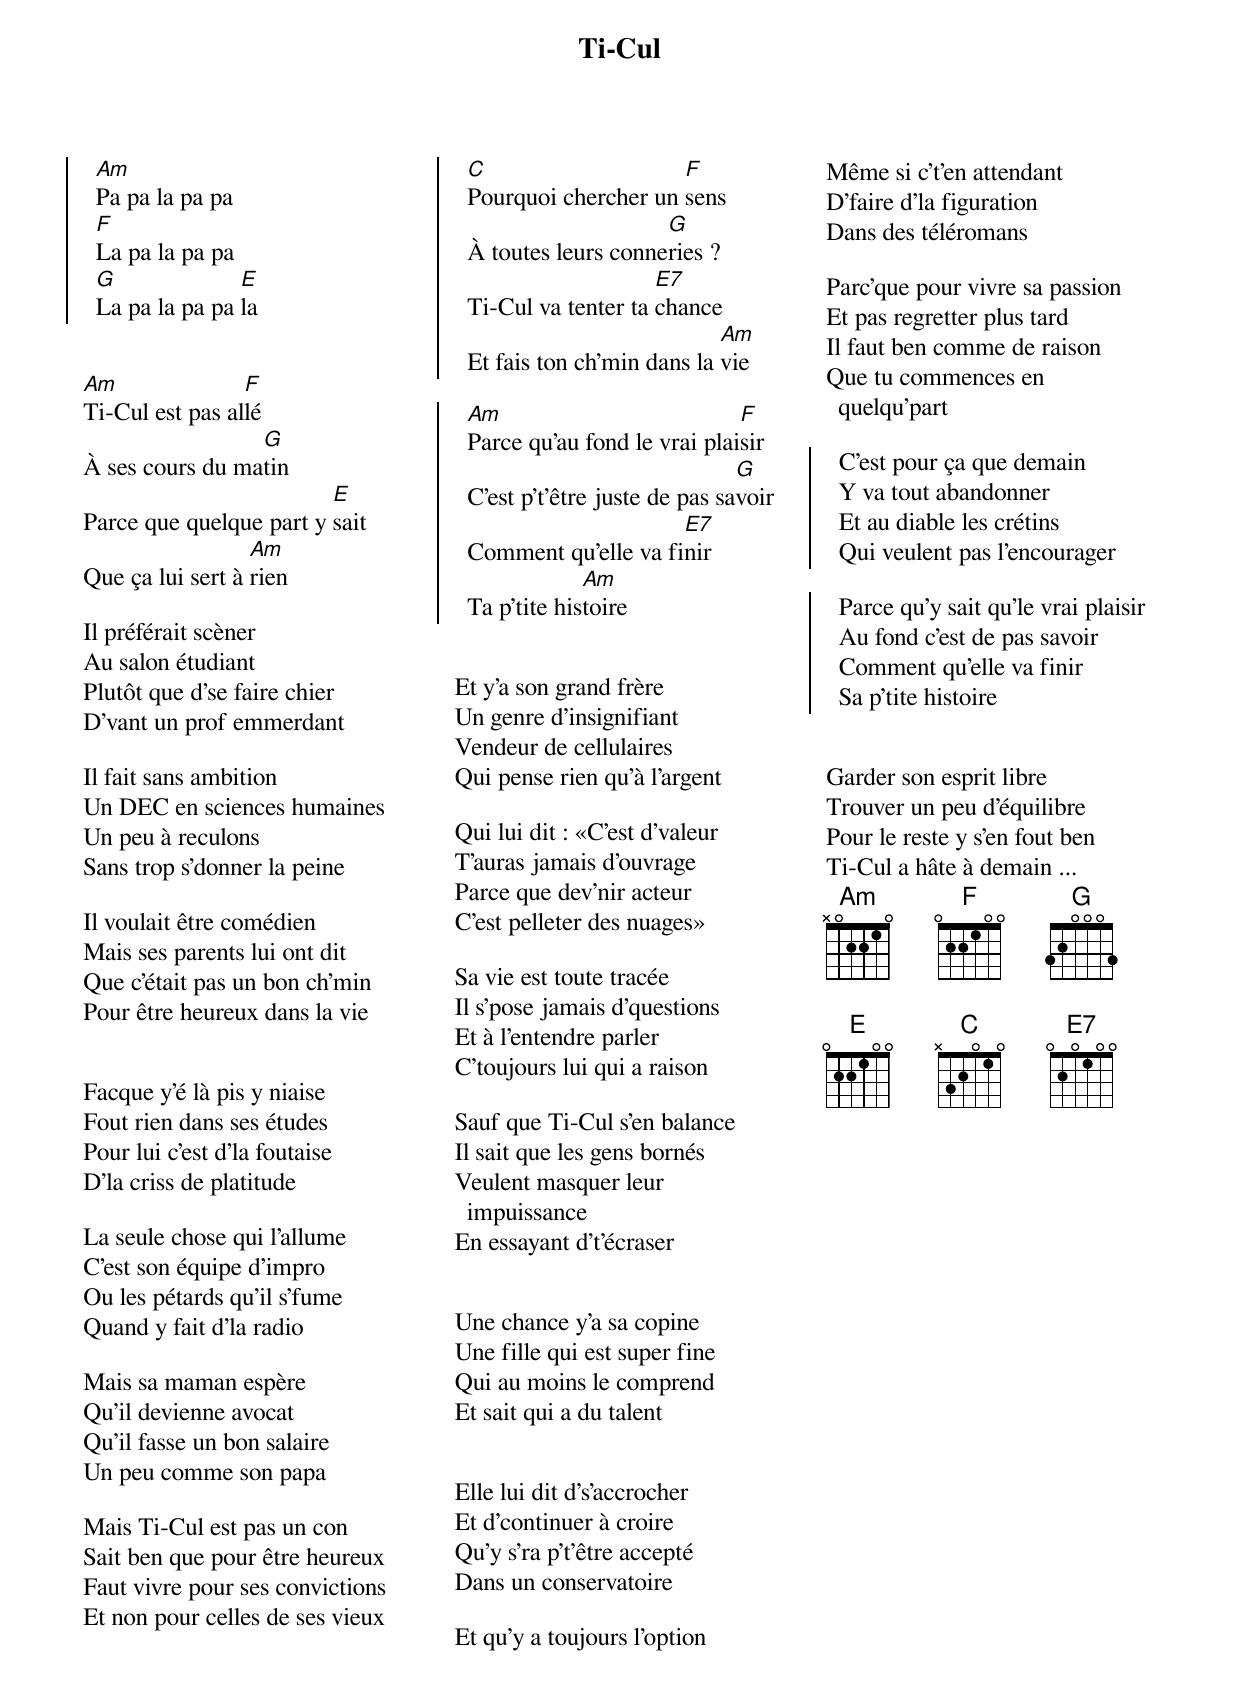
{title: Ti-Cul}
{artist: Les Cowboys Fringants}
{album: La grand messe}
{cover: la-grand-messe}
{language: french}
{columns: 3}
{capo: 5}
{define: Am frets X 0 2 2 1 0}
{define: F base-fret 1 frets 0 2 2 1 0 0}
{define: G frets 3 2 0 0 0 3}
{define: E frets 0 2 2 1 0 0}
{define: C frets X 3 2 0 1 0}
{define: E7 frets 0 2 0 1 0 0}

{start_of_chorus}
  [Am]Pa pa la pa pa
  [F]La pa la pa pa
  [G]La pa la pa pa [E]la
{end_of_chorus}


[Am]Ti-Cul est pas al[F]lé
À ses cours du ma[G]tin
Parce que quelque part y [E]sait
Que ça lui sert à [Am]rien

Il préférait scèner
Au salon étudiant
Plutôt que d'se faire chier
D'vant un prof emmerdant

Il fait sans ambition
Un DEC en sciences humaines
Un peu à reculons
Sans trop s'donner la peine

Il voulait être comédien
Mais ses parents lui ont dit
Que c'était pas un bon ch'min
Pour être heureux dans la vie


Facque y'é là pis y niaise
Fout rien dans ses études
Pour lui c'est d'la foutaise
D'la criss de platitude

La seule chose qui l'allume
C'est son équipe d'impro
Ou les pétards qu'il s'fume
Quand y fait d'la radio

Mais sa maman espère
Qu'il devienne avocat
Qu'il fasse un bon salaire
Un peu comme son papa

Mais Ti-Cul est pas un con
Sait ben que pour être heureux
Faut vivre pour ses convictions
Et non pour celles de ses vieux

{start_of_chorus}
  [C]Pourquoi chercher un [F]sens
  À toutes leurs conne[G]ries ?
  Ti-Cul va tenter ta [E7]chance
  Et fais ton ch'min dans la [Am]vie
{end_of_chorus}

{start_of_chorus}
  [Am]Parce qu'au fond le vrai plai[F]sir
  C'est p't'être juste de pas sa[G]voir
  Comment qu'elle va fi[E7]nir
  Ta p'tite his[Am]toire
{end_of_chorus}


Et y'a son grand frère
Un genre d'insignifiant
Vendeur de cellulaires
Qui pense rien qu'à l'argent

Qui lui dit : «C'est d'valeur
T'auras jamais d'ouvrage
Parce que dev'nir acteur
C'est pelleter des nuages»

Sa vie est toute tracée
Il s'pose jamais d'questions
Et à l'entendre parler
C'toujours lui qui a raison

Sauf que Ti-Cul s'en balance
Il sait que les gens bornés
Veulent masquer leur impuissance
En essayant d't'écraser


Une chance y'a sa copine
Une fille qui est super fine
Qui au moins le comprend
Et sait qui a du talent


Elle lui dit d's'accrocher
Et d'continuer à croire
Qu'y s'ra p't'être accepté
Dans un conservatoire

Et qu'y a toujours l'option
Même si c't'en attendant
D'faire d'la figuration
Dans des téléromans

Parc'que pour vivre sa passion
Et pas regretter plus tard
Il faut ben comme de raison
Que tu commences en quelqu'part

{start_of_chorus}
  C'est pour ça que demain
  Y va tout abandonner
  Et au diable les crétins
  Qui veulent pas l'encourager
{end_of_chorus}

{start_of_chorus}
  Parce qu'y sait qu'le vrai plaisir
  Au fond c'est de pas savoir
  Comment qu'elle va finir
  Sa p'tite histoire
{end_of_chorus}


Garder son esprit libre
Trouver un peu d'équilibre
Pour le reste y s'en fout ben
Ti-Cul a hâte à demain ...
